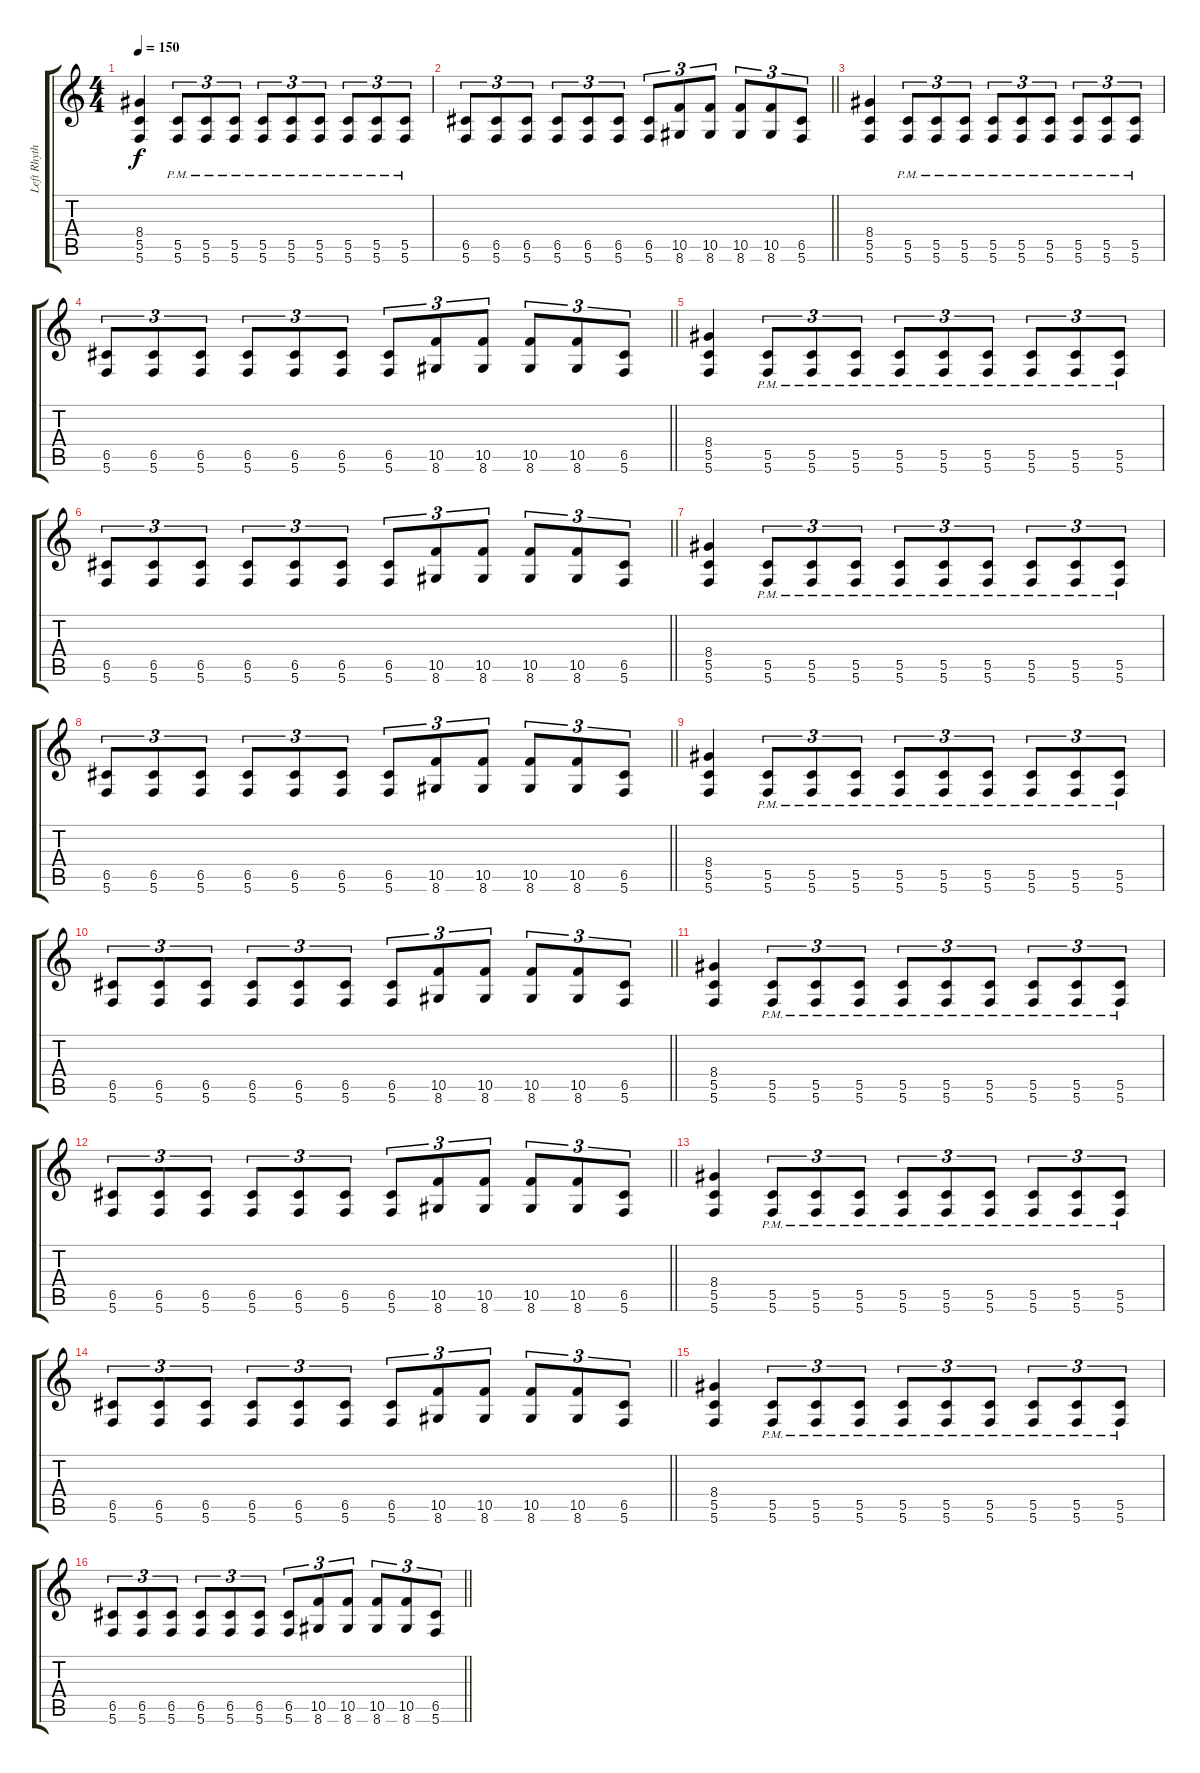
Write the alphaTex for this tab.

\track ("Left Rhythm" "Left Rhyth") {instrument distortionguitar}
\staff {score tabs}
\tuning (D4 A3 F3 C3 G2 C2) {hide}
\ts (4 4)
\tempo 150
\clef g2
\ks c
(8.4 5.5 5.6).4{dy f} (5.5{pm} 5.6{pm}).8{tu (3 2)} (5.5{pm} 5.6{pm}).8{tu (3 2)} (5.5{pm} 5.6{pm}).8{tu (3 2)} (5.5{pm} 5.6{pm}).8{tu (3 2)} (5.5{pm} 5.6{pm}).8{tu (3 2)} (5.5{pm} 5.6{pm}).8{tu (3 2)} (5.5{pm} 5.6{pm}).8{tu (3 2)} (5.5{pm} 5.6{pm}).8{tu (3 2)} (5.5{pm} 5.6{pm}).8{tu (3 2)} |
\barLineRight lightlight
(6.5 5.6).8{tu (3 2)} (6.5 5.6).8{tu (3 2)} (6.5 5.6).8{tu (3 2)} (6.5 5.6).8{tu (3 2)} (6.5 5.6).8{tu (3 2)} (6.5 5.6).8{tu (3 2)} (6.5 5.6).8{tu (3 2)} (10.5 8.6).8{tu (3 2)} (10.5 8.6).8{tu (3 2)} (10.5 8.6).8{tu (3 2)} (10.5 8.6).8{tu (3 2)} (6.5 5.6).8{tu (3 2)} |
(8.4 5.5 5.6).4 (5.5{pm} 5.6{pm}).8{tu (3 2)} (5.5{pm} 5.6{pm}).8{tu (3 2)} (5.5{pm} 5.6{pm}).8{tu (3 2)} (5.5{pm} 5.6{pm}).8{tu (3 2)} (5.5{pm} 5.6{pm}).8{tu (3 2)} (5.5{pm} 5.6{pm}).8{tu (3 2)} (5.5{pm} 5.6{pm}).8{tu (3 2)} (5.5{pm} 5.6{pm}).8{tu (3 2)} (5.5{pm} 5.6{pm}).8{tu (3 2)} |
\barLineRight lightlight
(6.5 5.6).8{tu (3 2)} (6.5 5.6).8{tu (3 2)} (6.5 5.6).8{tu (3 2)} (6.5 5.6).8{tu (3 2)} (6.5 5.6).8{tu (3 2)} (6.5 5.6).8{tu (3 2)} (6.5 5.6).8{tu (3 2)} (10.5 8.6).8{tu (3 2)} (10.5 8.6).8{tu (3 2)} (10.5 8.6).8{tu (3 2)} (10.5 8.6).8{tu (3 2)} (6.5 5.6).8{tu (3 2)} |
(8.4 5.5 5.6).4 (5.5{pm} 5.6{pm}).8{tu (3 2)} (5.5{pm} 5.6{pm}).8{tu (3 2)} (5.5{pm} 5.6{pm}).8{tu (3 2)} (5.5{pm} 5.6{pm}).8{tu (3 2)} (5.5{pm} 5.6{pm}).8{tu (3 2)} (5.5{pm} 5.6{pm}).8{tu (3 2)} (5.5{pm} 5.6{pm}).8{tu (3 2)} (5.5{pm} 5.6{pm}).8{tu (3 2)} (5.5{pm} 5.6{pm}).8{tu (3 2)} |
\barLineRight lightlight
(6.5 5.6).8{tu (3 2)} (6.5 5.6).8{tu (3 2)} (6.5 5.6).8{tu (3 2)} (6.5 5.6).8{tu (3 2)} (6.5 5.6).8{tu (3 2)} (6.5 5.6).8{tu (3 2)} (6.5 5.6).8{tu (3 2)} (10.5 8.6).8{tu (3 2)} (10.5 8.6).8{tu (3 2)} (10.5 8.6).8{tu (3 2)} (10.5 8.6).8{tu (3 2)} (6.5 5.6).8{tu (3 2)} |
(8.4 5.5 5.6).4 (5.5{pm} 5.6{pm}).8{tu (3 2)} (5.5{pm} 5.6{pm}).8{tu (3 2)} (5.5{pm} 5.6{pm}).8{tu (3 2)} (5.5{pm} 5.6{pm}).8{tu (3 2)} (5.5{pm} 5.6{pm}).8{tu (3 2)} (5.5{pm} 5.6{pm}).8{tu (3 2)} (5.5{pm} 5.6{pm}).8{tu (3 2)} (5.5{pm} 5.6{pm}).8{tu (3 2)} (5.5{pm} 5.6{pm}).8{tu (3 2)} |
\barLineRight lightlight
(6.5 5.6).8{tu (3 2)} (6.5 5.6).8{tu (3 2)} (6.5 5.6).8{tu (3 2)} (6.5 5.6).8{tu (3 2)} (6.5 5.6).8{tu (3 2)} (6.5 5.6).8{tu (3 2)} (6.5 5.6).8{tu (3 2)} (10.5 8.6).8{tu (3 2)} (10.5 8.6).8{tu (3 2)} (10.5 8.6).8{tu (3 2)} (10.5 8.6).8{tu (3 2)} (6.5 5.6).8{tu (3 2)} |
(8.4 5.5 5.6).4 (5.5{pm} 5.6{pm}).8{tu (3 2)} (5.5{pm} 5.6{pm}).8{tu (3 2)} (5.5{pm} 5.6{pm}).8{tu (3 2)} (5.5{pm} 5.6{pm}).8{tu (3 2)} (5.5{pm} 5.6{pm}).8{tu (3 2)} (5.5{pm} 5.6{pm}).8{tu (3 2)} (5.5{pm} 5.6{pm}).8{tu (3 2)} (5.5{pm} 5.6{pm}).8{tu (3 2)} (5.5{pm} 5.6{pm}).8{tu (3 2)} |
\barLineRight lightlight
(6.5 5.6).8{tu (3 2)} (6.5 5.6).8{tu (3 2)} (6.5 5.6).8{tu (3 2)} (6.5 5.6).8{tu (3 2)} (6.5 5.6).8{tu (3 2)} (6.5 5.6).8{tu (3 2)} (6.5 5.6).8{tu (3 2)} (10.5 8.6).8{tu (3 2)} (10.5 8.6).8{tu (3 2)} (10.5 8.6).8{tu (3 2)} (10.5 8.6).8{tu (3 2)} (6.5 5.6).8{tu (3 2)} |
(8.4 5.5 5.6).4 (5.5{pm} 5.6{pm}).8{tu (3 2)} (5.5{pm} 5.6{pm}).8{tu (3 2)} (5.5{pm} 5.6{pm}).8{tu (3 2)} (5.5{pm} 5.6{pm}).8{tu (3 2)} (5.5{pm} 5.6{pm}).8{tu (3 2)} (5.5{pm} 5.6{pm}).8{tu (3 2)} (5.5{pm} 5.6{pm}).8{tu (3 2)} (5.5{pm} 5.6{pm}).8{tu (3 2)} (5.5{pm} 5.6{pm}).8{tu (3 2)} |
\barLineRight lightlight
(6.5 5.6).8{tu (3 2)} (6.5 5.6).8{tu (3 2)} (6.5 5.6).8{tu (3 2)} (6.5 5.6).8{tu (3 2)} (6.5 5.6).8{tu (3 2)} (6.5 5.6).8{tu (3 2)} (6.5 5.6).8{tu (3 2)} (10.5 8.6).8{tu (3 2)} (10.5 8.6).8{tu (3 2)} (10.5 8.6).8{tu (3 2)} (10.5 8.6).8{tu (3 2)} (6.5 5.6).8{tu (3 2)} |
(8.4 5.5 5.6).4{volume 13} (5.5{pm} 5.6{pm}).8{tu (3 2)} (5.5{pm} 5.6{pm}).8{tu (3 2)} (5.5{pm} 5.6{pm}).8{tu (3 2)} (5.5{pm} 5.6{pm}).8{tu (3 2)} (5.5{pm} 5.6{pm}).8{tu (3 2)} (5.5{pm} 5.6{pm}).8{tu (3 2)} (5.5{pm} 5.6{pm}).8{tu (3 2)} (5.5{pm} 5.6{pm}).8{tu (3 2)} (5.5{pm} 5.6{pm}).8{tu (3 2)} |
\barLineRight lightlight
(6.5 5.6).8{tu (3 2)} (6.5 5.6).8{tu (3 2)} (6.5 5.6).8{tu (3 2)} (6.5 5.6).8{tu (3 2)} (6.5 5.6).8{tu (3 2)} (6.5 5.6).8{tu (3 2)} (6.5 5.6).8{tu (3 2)} (10.5 8.6).8{tu (3 2)} (10.5 8.6).8{tu (3 2)} (10.5 8.6).8{tu (3 2)} (10.5 8.6).8{tu (3 2)} (6.5 5.6).8{tu (3 2)} |
(8.4 5.5 5.6).4{volume 10} (5.5{pm} 5.6{pm}).8{tu (3 2)} (5.5{pm} 5.6{pm}).8{tu (3 2)} (5.5{pm} 5.6{pm}).8{tu (3 2)} (5.5{pm} 5.6{pm}).8{tu (3 2)} (5.5{pm} 5.6{pm}).8{tu (3 2)} (5.5{pm} 5.6{pm}).8{tu (3 2)} (5.5{pm} 5.6{pm}).8{tu (3 2)} (5.5{pm} 5.6{pm}).8{tu (3 2)} (5.5{pm} 5.6{pm}).8{tu (3 2)} |
\barLineRight lightlight
(6.5 5.6).8{tu (3 2)} (6.5 5.6).8{tu (3 2)} (6.5 5.6).8{tu (3 2)} (6.5 5.6).8{tu (3 2)} (6.5 5.6).8{tu (3 2)} (6.5 5.6).8{tu (3 2)} (6.5 5.6).8{tu (3 2)} (10.5 8.6).8{tu (3 2)} (10.5 8.6).8{tu (3 2)} (10.5 8.6).8{tu (3 2)} (10.5 8.6).8{tu (3 2)} (6.5 5.6).8{tu (3 2)}
